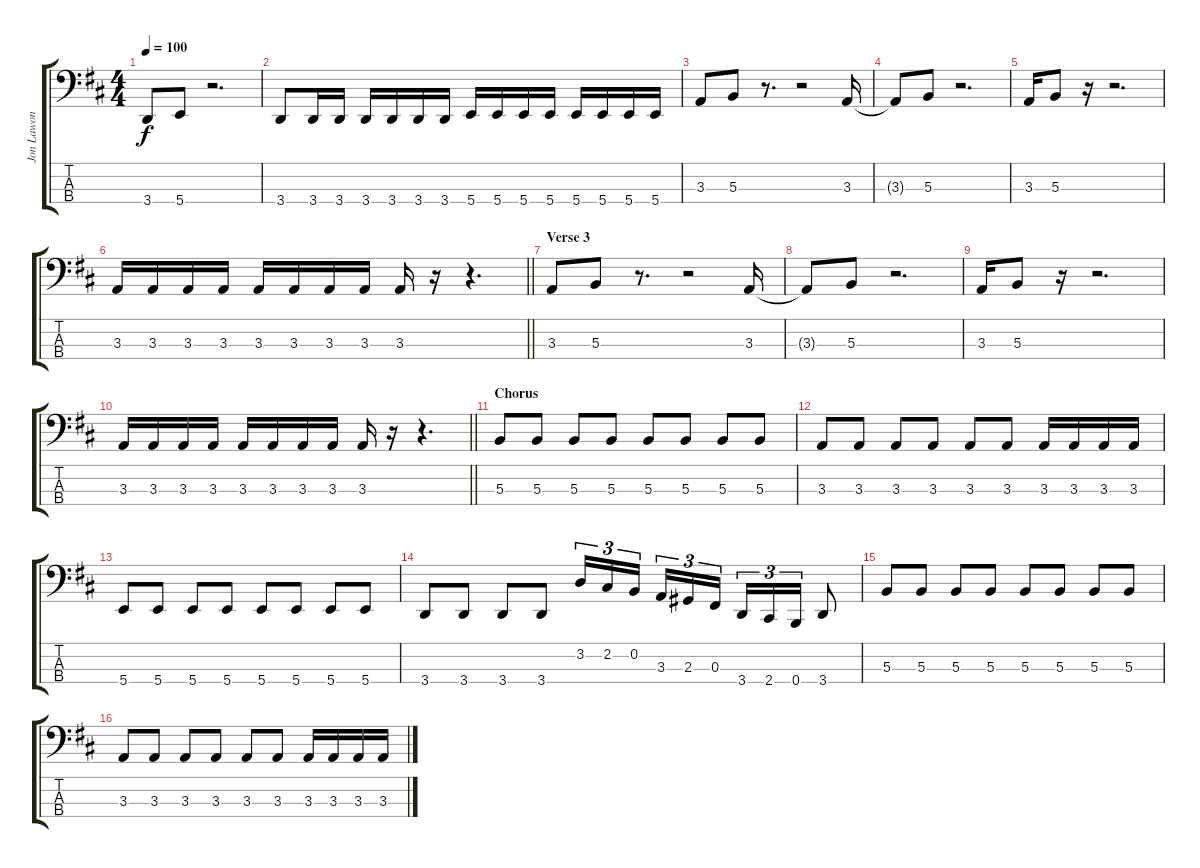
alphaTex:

\track ("Jon Lawon" "Jon Lawon") {instrument electricbassfinger}
\staff {score tabs}
\tuning (E2 B1 Gb1 B0) {hide}
\ts (4 4)
\tempo 100
\clef f4
\ks bminor
3.4.8{dy f} 5.4.8 r.2{d} |
3.4.8 3.4.16 3.4.16 3.4.16 3.4.16 3.4.16 3.4.16 5.4.16 5.4.16 5.4.16 5.4.16 5.4.16 5.4.16 5.4.16 5.4.16 |
3.3.8 5.3.8 r.8{d} r.2 3.3.16 |
3.3{t}.8 5.3.8 r.2{d} |
3.3.16 5.3.8 r.16 r.2{d} |
\barLineRight lightlight
3.3.16 3.3.16 3.3.16 3.3.16 3.3.16 3.3.16 3.3.16 3.3.16 3.3.16 r.16 r.4{d} |
\section ("" "Verse 3")
3.3.8 5.3.8 r.8{d} r.2 3.3.16 |
3.3{t}.8 5.3.8 r.2{d} |
3.3.16 5.3.8 r.16 r.2{d} |
\barLineRight lightlight
3.3.16 3.3.16 3.3.16 3.3.16 3.3.16 3.3.16 3.3.16 3.3.16 3.3.16 r.16 r.4{d} |
\section ("" "Chorus")
5.3.8 5.3.8 5.3.8 5.3.8 5.3.8 5.3.8 5.3.8 5.3.8 |
3.3.8 3.3.8 3.3.8 3.3.8 3.3.8 3.3.8 3.3.16 3.3.16 3.3.16 3.3.16 |
5.4.8 5.4.8 5.4.8 5.4.8 5.4.8 5.4.8 5.4.8 5.4.8 |
3.4.8 3.4.8 3.4.8 3.4.8 3.2.16{tu (3 2)} 2.2.16{tu (3 2)} 0.2.16{tu (3 2) beam splitsecondary} 3.3.16{tu (3 2)} 2.3.16{tu (3 2)} 0.3.16{tu (3 2)} 3.4.16{tu (3 2)} 2.4.16{tu (3 2)} 0.4.16{tu (3 2)} 3.4.8 |
5.3.8 5.3.8 5.3.8 5.3.8 5.3.8 5.3.8 5.3.8 5.3.8 |
3.3.8 3.3.8 3.3.8 3.3.8 3.3.8 3.3.8 3.3.16 3.3.16 3.3.16 3.3.16
